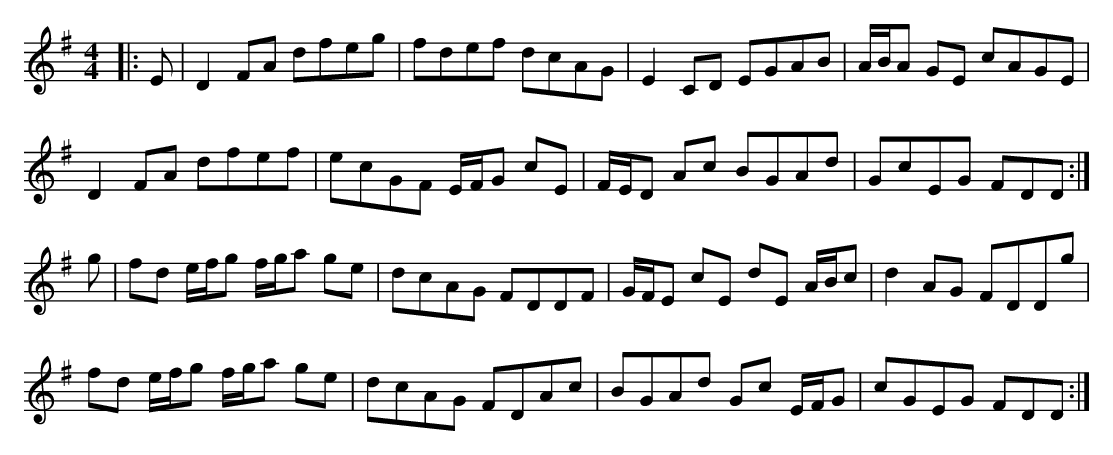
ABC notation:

X:1
M:4/4
K:Dmix
|:E|D2 FA dfeg|fdef dcAG|E2 CD EGAB|A/B/A GE cAGE|
D2 FA dfef|ecGF E/F/G cE|F/E/D Ac BGAd|GcEG FDD:|
g|fd e/f/g f/g/a ge|dcAG FDDF|G/F/E cE dE A/B/c|d2 AG FDDg|
fd e/f/g f/g/a ge|dcAG FDAc|BGAd Gc E/F/G|cGEG FDD:|
